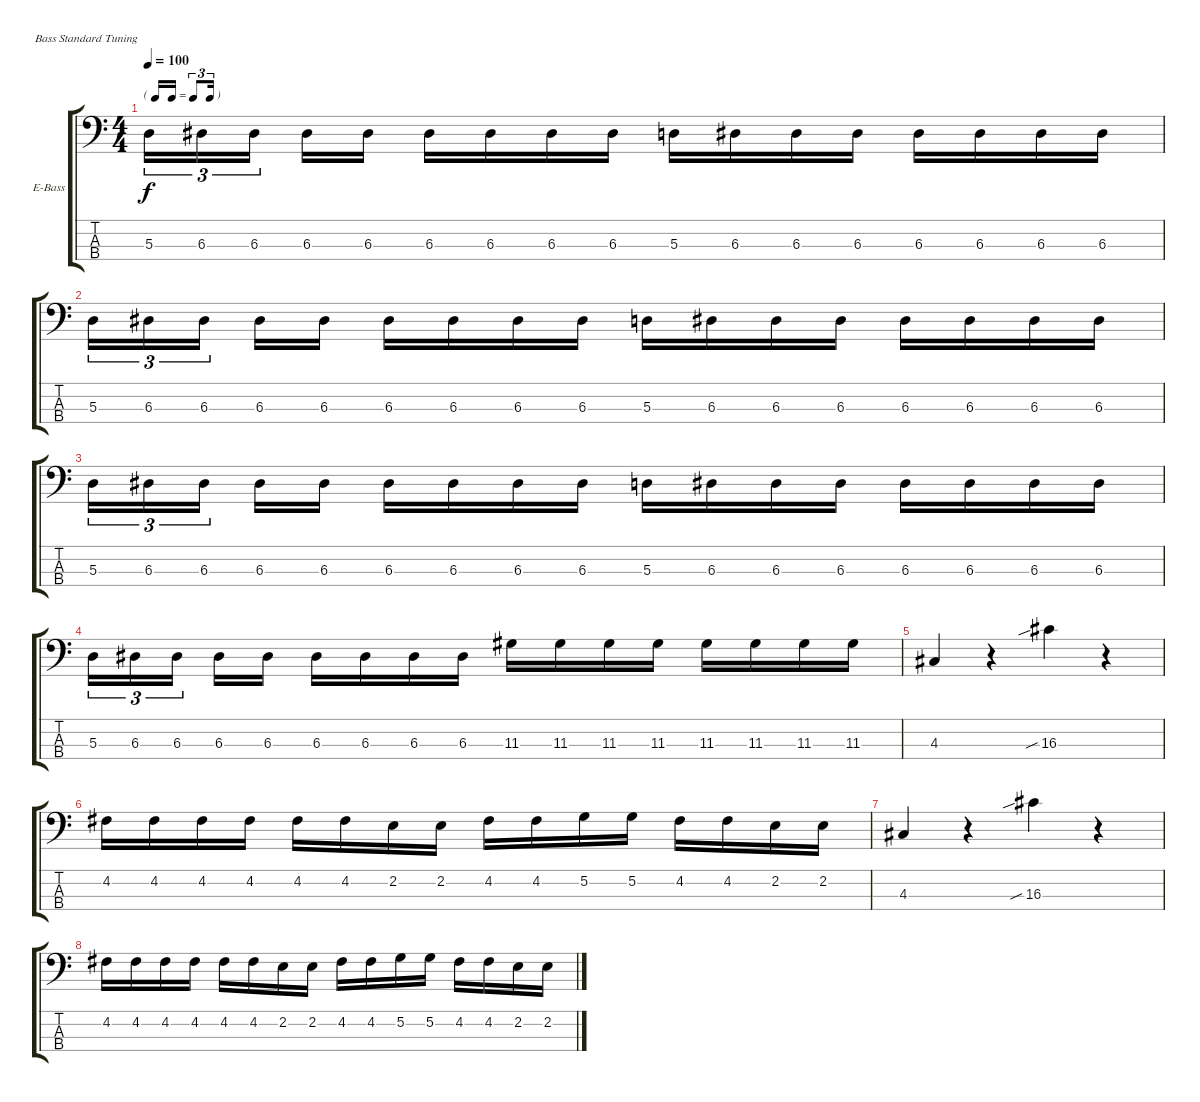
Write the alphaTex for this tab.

\bracketExtendMode groupsimilarinstruments
\firstSystemTrackNameOrientation horizontal
\otherSystemsTrackNameOrientation horizontal
\track ("Electric Bass" "E-Bass") {instrument electricbassfinger}
\staff {score tabs}
\tuning (G2 D2 A1 E1)
\ts (4 4)
\tf triplet16th
\tempo 100
\clef f4
\ks c
5.3.16{tu (3 2) dy f} 6.3.16{tu (3 2)} 6.3.16{tu (3 2)} 6.3.16 6.3.16 6.3.16 6.3.16 6.3.16 6.3.16 5.3.16 6.3.16 6.3.16 6.3.16 6.3.16 6.3.16 6.3.16 6.3.16 |
5.3.16{tu (3 2)} 6.3.16{tu (3 2)} 6.3.16{tu (3 2)} 6.3.16 6.3.16 6.3.16 6.3.16 6.3.16 6.3.16 5.3.16 6.3.16 6.3.16 6.3.16 6.3.16 6.3.16 6.3.16 6.3.16 |
5.3.16{tu (3 2)} 6.3.16{tu (3 2)} 6.3.16{tu (3 2)} 6.3.16 6.3.16 6.3.16 6.3.16 6.3.16 6.3.16 5.3.16 6.3.16 6.3.16 6.3.16 6.3.16 6.3.16 6.3.16 6.3.16 |
5.3.16{tu (3 2)} 6.3.16{tu (3 2)} 6.3.16{tu (3 2)} 6.3.16 6.3.16 6.3.16 6.3.16 6.3.16 6.3.16 11.3.16 11.3.16 11.3.16 11.3.16 11.3.16 11.3.16 11.3.16 11.3.16 |
4.3.4 r.4 16.3{sib}.4 r.4 |
4.2.16 4.2.16 4.2.16 4.2.16 4.2.16 4.2.16 2.2.16 2.2.16 4.2.16 4.2.16 5.2.16 5.2.16 4.2.16 4.2.16 2.2.16 2.2.16 |
4.3.4 r.4 16.3{sib}.4 r.4 |
4.2.16 4.2.16 4.2.16 4.2.16 4.2.16 4.2.16 2.2.16 2.2.16 4.2.16 4.2.16 5.2.16 5.2.16 4.2.16 4.2.16 2.2.16 2.2.16
